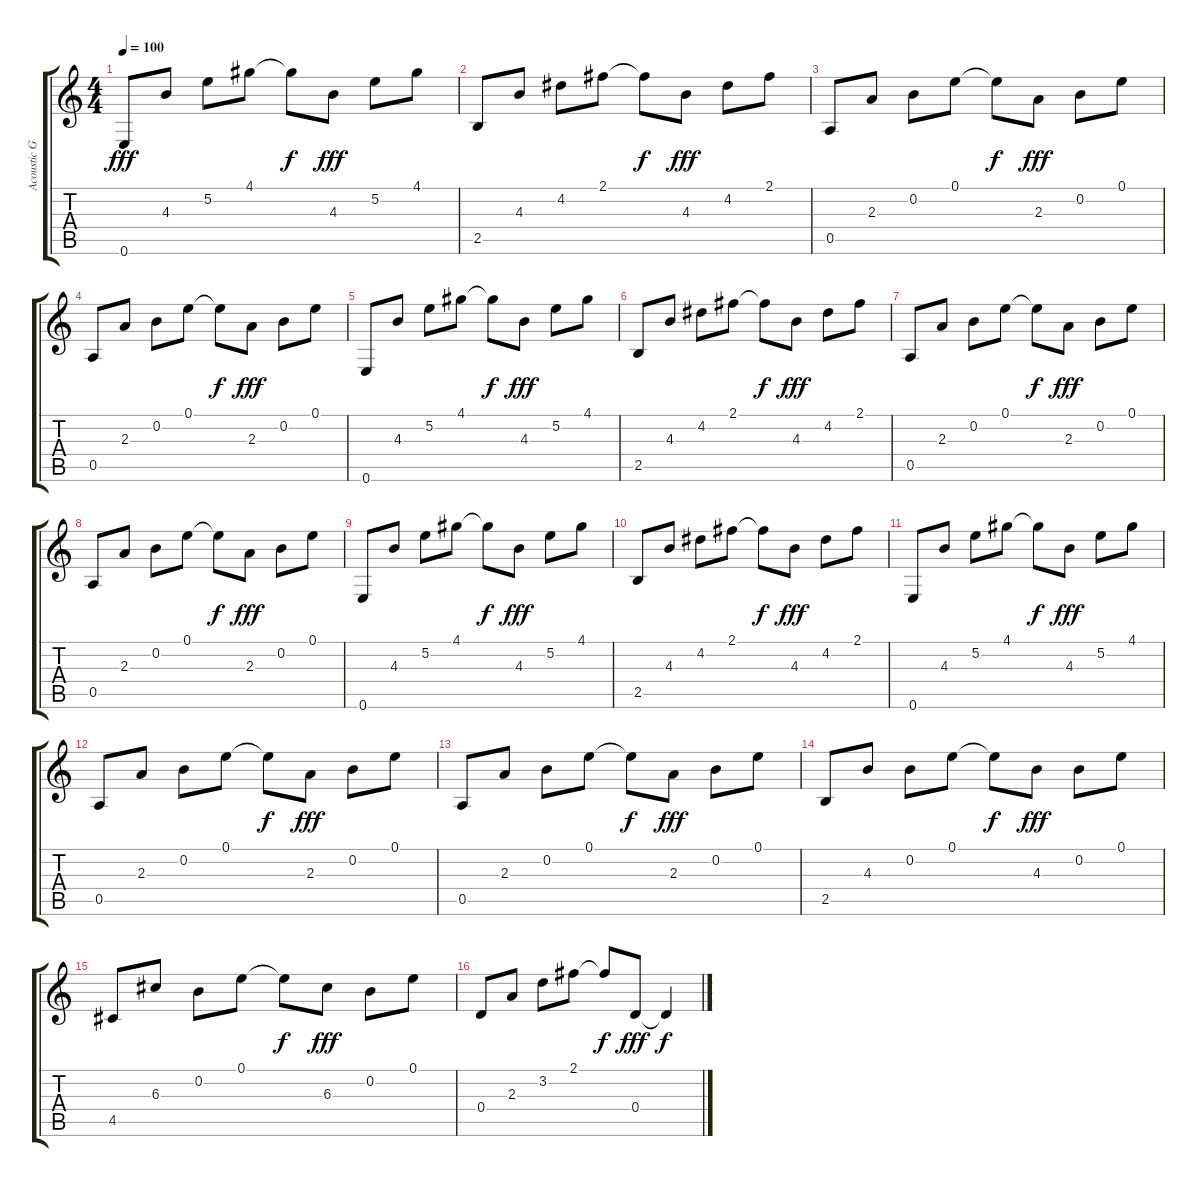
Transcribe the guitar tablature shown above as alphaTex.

\track ("Acoustic Guitar" "Acoustic G") {instrument acousticguitarsteel}
\staff {score tabs}
\tuning (E4 B3 G3 D3 A2 E2) {hide}
\ts (4 4)
\tempo 100
\clef g2
\ks c
0.6.8{dy fff} 4.3.8 5.2.8 4.1.8 4.1{t}.8{dy f} 4.3.8{dy fff} 5.2.8 4.1.8 |
2.5.8 4.3.8 4.2.8 2.1.8 2.1{t}.8{dy f} 4.3.8{dy fff} 4.2.8 2.1.8 |
0.5.8 2.3.8 0.2.8 0.1.8 0.1{t}.8{dy f} 2.3.8{dy fff} 0.2.8 0.1.8 |
0.5.8 2.3.8 0.2.8 0.1.8 0.1{t}.8{dy f} 2.3.8{dy fff} 0.2.8 0.1.8 |
0.6.8 4.3.8 5.2.8 4.1.8 4.1{t}.8{dy f} 4.3.8{dy fff} 5.2.8 4.1.8 |
2.5.8 4.3.8 4.2.8 2.1.8 2.1{t}.8{dy f} 4.3.8{dy fff} 4.2.8 2.1.8 |
0.5.8 2.3.8 0.2.8 0.1.8 0.1{t}.8{dy f} 2.3.8{dy fff} 0.2.8 0.1.8 |
0.5.8 2.3.8 0.2.8 0.1.8 0.1{t}.8{dy f} 2.3.8{dy fff} 0.2.8 0.1.8 |
0.6.8 4.3.8 5.2.8 4.1.8 4.1{t}.8{dy f} 4.3.8{dy fff} 5.2.8 4.1.8 |
2.5.8 4.3.8 4.2.8 2.1.8 2.1{t}.8{dy f} 4.3.8{dy fff} 4.2.8 2.1.8 |
0.6.8 4.3.8 5.2.8 4.1.8 4.1{t}.8{dy f} 4.3.8{dy fff} 5.2.8 4.1.8 |
0.5.8 2.3.8 0.2.8 0.1.8 0.1{t}.8{dy f} 2.3.8{dy fff} 0.2.8 0.1.8 |
0.5.8 2.3.8 0.2.8 0.1.8 0.1{t}.8{dy f} 2.3.8{dy fff} 0.2.8 0.1.8 |
2.5.8 4.3.8 0.2.8 0.1.8 0.1{t}.8{dy f} 4.3.8{dy fff} 0.2.8 0.1.8 |
4.5.8 6.3.8 0.2.8 0.1.8 0.1{t}.8{dy f} 6.3.8{dy fff} 0.2.8 0.1.8 |
0.4.8 2.3.8 3.2.8 2.1.8 2.1{t}.8{dy f} 0.4.8{dy fff} 0.4{t}.4{dy f}
